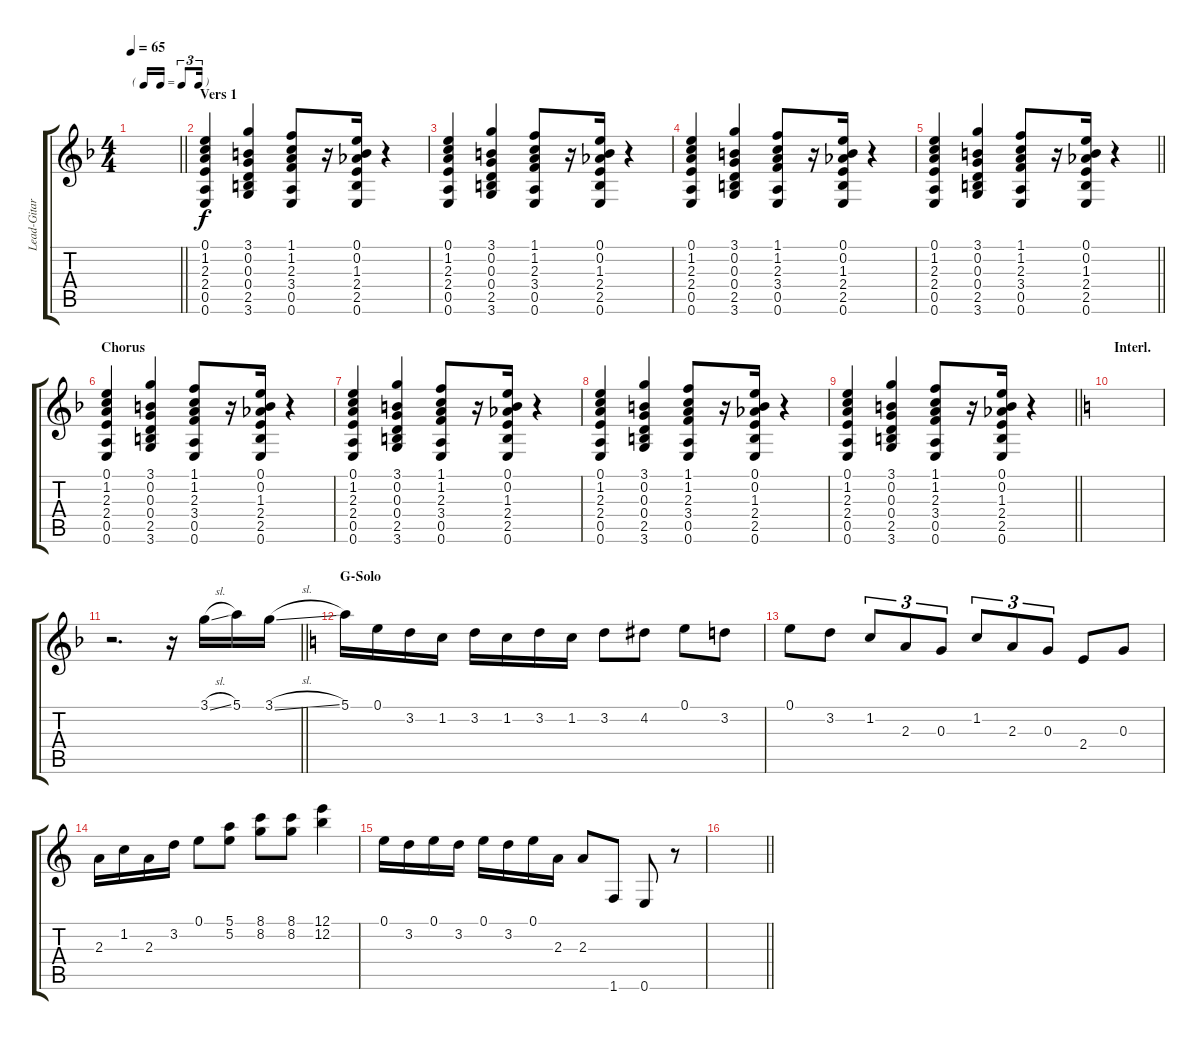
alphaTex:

\track ("Lead-Gitarre" "Lead-Gitar") {instrument acousticguitarsteel}
\staff {score tabs}
\tuning (E4 B3 G3 D3 A2 E2) {hide}
\ts (4 4)
\tf triplet16th
\tempo 65
\clef g2
\barLineRight lightlight
\ks f
|
\section ("" "Vers 1")
(0.1 1.2 2.3 2.4 0.5 0.6).4 (3.1 0.2 0.3 0.4 2.5 3.6).4 (1.1 1.2 2.3 3.4 0.5 0.6).8 r.16 (0.1 0.2 1.3 2.4 2.5 0.6).16 r.4 |
(0.1 1.2 2.3 2.4 0.5 0.6).4 (3.1 0.2 0.3 0.4 2.5 3.6).4 (1.1 1.2 2.3 3.4 0.5 0.6).8 r.16 (0.1 0.2 1.3 2.4 2.5 0.6).16 r.4 |
(0.1 1.2 2.3 2.4 0.5 0.6).4 (3.1 0.2 0.3 0.4 2.5 3.6).4 (1.1 1.2 2.3 3.4 0.5 0.6).8 r.16 (0.1 0.2 1.3 2.4 2.5 0.6).16 r.4 |
\barLineRight lightlight
(0.1 1.2 2.3 2.4 0.5 0.6).4 (3.1 0.2 0.3 0.4 2.5 3.6).4 (1.1 1.2 2.3 3.4 0.5 0.6).8 r.16 (0.1 0.2 1.3 2.4 2.5 0.6).16 r.4 |
\section ("" "Chorus")
(0.1 1.2 2.3 2.4 0.5 0.6).4 (3.1 0.2 0.3 0.4 2.5 3.6).4 (1.1 1.2 2.3 3.4 0.5 0.6).8 r.16 (0.1 0.2 1.3 2.4 2.5 0.6).16 r.4 |
(0.1 1.2 2.3 2.4 0.5 0.6).4 (3.1 0.2 0.3 0.4 2.5 3.6).4 (1.1 1.2 2.3 3.4 0.5 0.6).8 r.16 (0.1 0.2 1.3 2.4 2.5 0.6).16 r.4 |
(0.1 1.2 2.3 2.4 0.5 0.6).4 (3.1 0.2 0.3 0.4 2.5 3.6).4 (1.1 1.2 2.3 3.4 0.5 0.6).8 r.16 (0.1 0.2 1.3 2.4 2.5 0.6).16 r.4 |
\barLineRight lightlight
(0.1 1.2 2.3 2.4 0.5 0.6).4 (3.1 0.2 0.3 0.4 2.5 3.6).4 (1.1 1.2 2.3 3.4 0.5 0.6).8 r.16 (0.1 0.2 1.3 2.4 2.5 0.6).16 r.4 |
\section ("" "Interl.")
\ks c
|
\barLineRight lightlight
\ks f
r.2{d} r.16 3.1{sl}.16 5.1.16 3.1{sl}.16 |
\section ("" "G-Solo")
\ks c
5.1.16 0.1.16 3.2.16 1.2.16 3.2.16 1.2.16 3.2.16 1.2.16 3.2.8 4.2.8 0.1.8 3.2.8 |
0.1.8 3.2.8 1.2.8{tu (3 2)} 2.3.8{tu (3 2)} 0.3.8{tu (3 2)} 1.2.8{tu (3 2)} 2.3.8{tu (3 2)} 0.3.8{tu (3 2)} 2.4.8 0.3.8 |
2.3.16 1.2.16 2.3.16 3.2.16 0.1.8 (5.1 5.2).8 (8.1 8.2).8 (8.1 8.2).8 (12.1 12.2).4 |
0.1.16 3.2.16 0.1.16 3.2.16 0.1.16 3.2.16 0.1.16 2.3.16 2.3.8 1.6.8 0.6.8 r.8 |
\barLineRight lightlight
